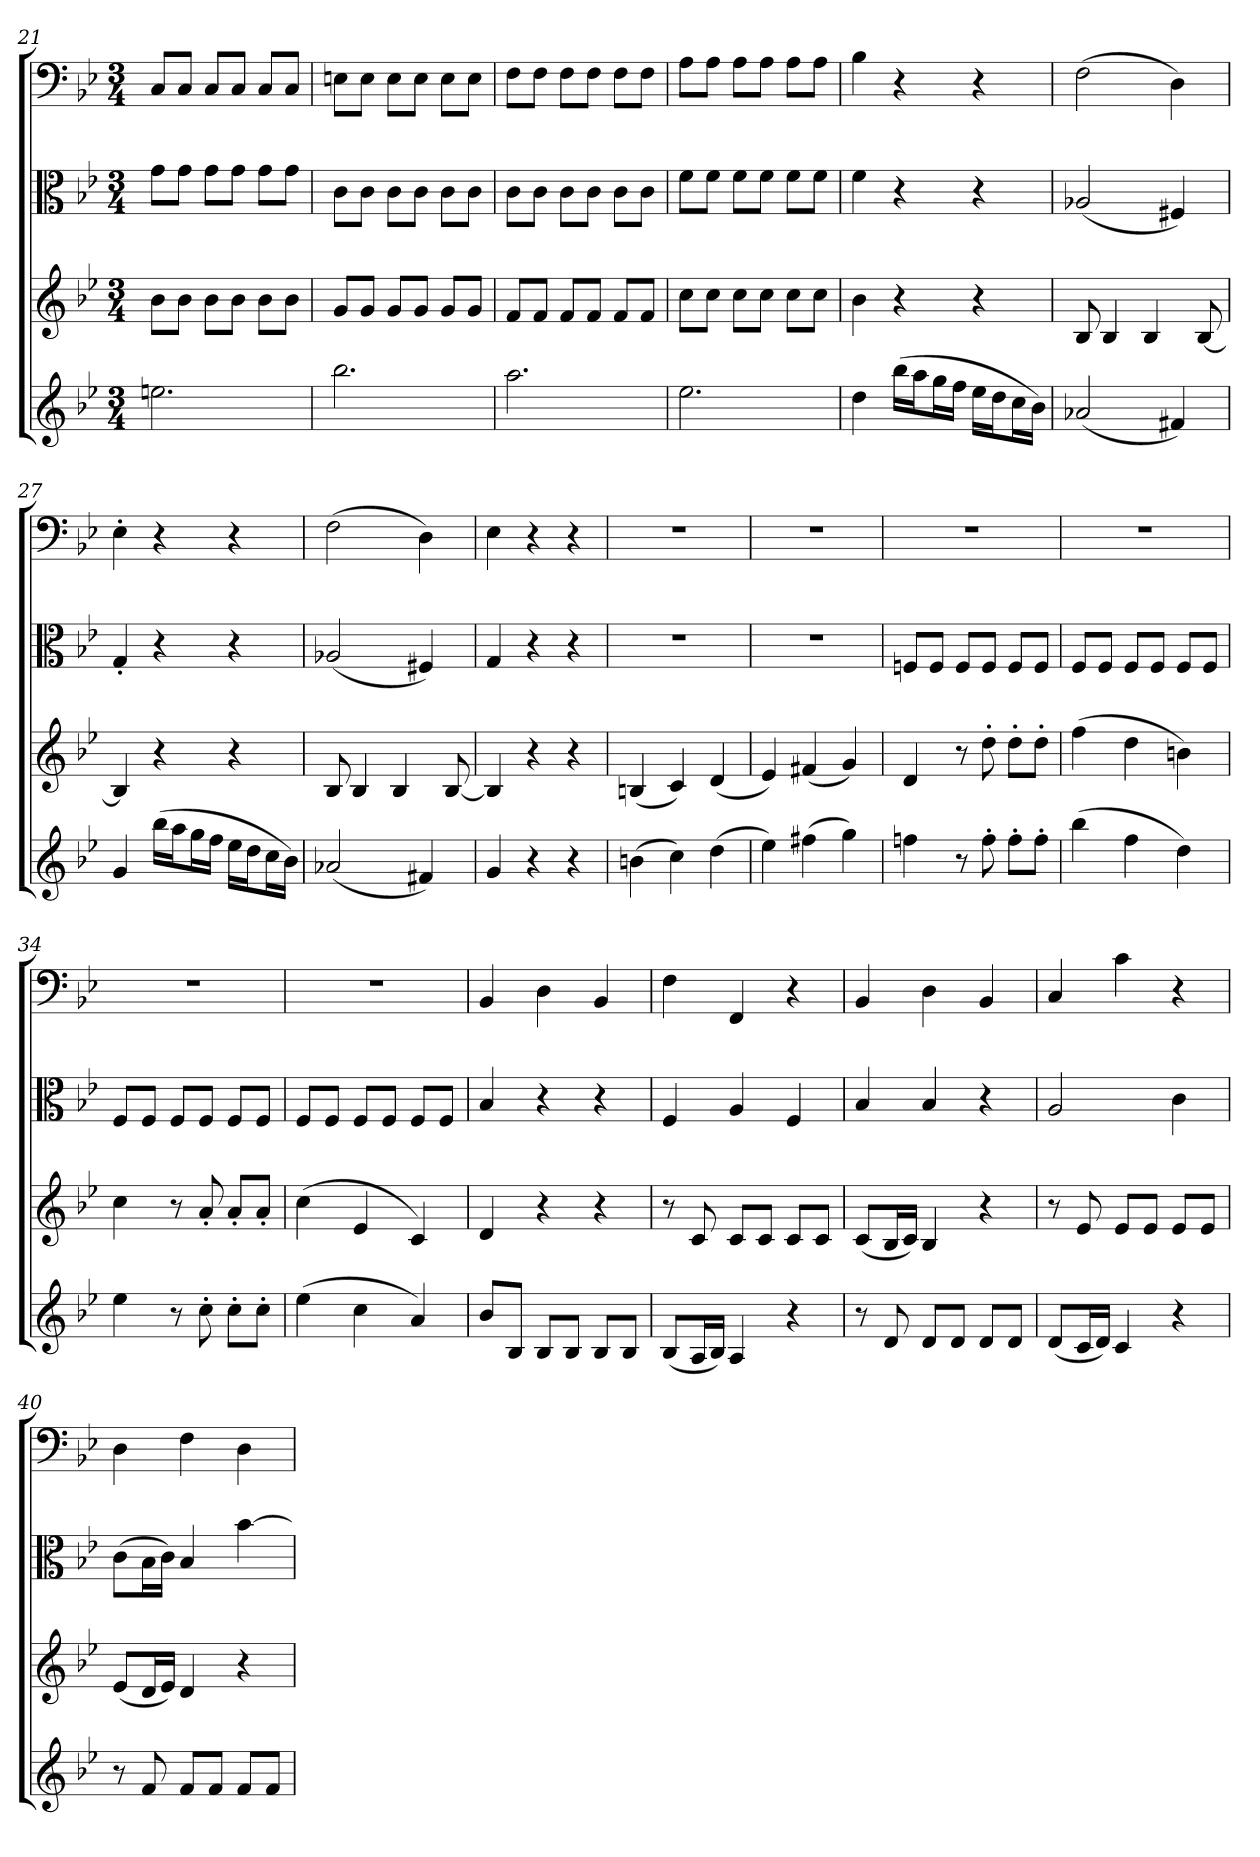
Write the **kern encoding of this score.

**kern	**kern	**kern	**kern
*part4	*part3	*part2	*part1
*staff4	*staff3	*staff2	*staff1
*clefG2	*clefG2	*clefC3	*clefF4
*k[b-e-]	*k[b-e-]	*k[b-e-]	*k[b-e-]
*g:	*g:	*g:	*g:
*M3/4	*M3/4	*M3/4	*M3/4
=21	=21	=21	=21
2.een	8b-\L	8g\L	8C/L
.	8b-\J	8g\J	8C/J
.	8b-\L	8g\L	8C/L
.	8b-\J	8g\J	8C/J
.	8b-\L	8g\L	8C/L
.	8b-\J	8g\J	8C/J
=22	=22	=22	=22
2.bb-	8g/L	8c\L	8En\L
.	8g/J	8c\J	8E\J
.	8g/L	8c\L	8E\L
.	8g/J	8c\J	8E\J
.	8g/L	8c\L	8E\L
.	8g/J	8c\J	8E\J
=23	=23	=23	=23
2.aa	8f/L	8c\L	8F\L
.	8f/J	8c\J	8F\J
.	8f/L	8c\L	8F\L
.	8f/J	8c\J	8F\J
.	8f/L	8c\L	8F\L
.	8f/J	8c\J	8F\J
=24	=24	=24	=24
2.ee-	8cc\L	8f\L	8A\L
.	8cc\J	8f\J	8A\J
.	8cc\L	8f\L	8A\L
.	8cc\J	8f\J	8A\J
.	8cc\L	8f\L	8A\L
.	8cc\J	8f\J	8A\J
=25	=25	=25	=25
4dd	4b-	4f	4B-
(16bb-\LL	4r	4r	4r
16aa\J	.	.	.
16gg\L	.	.	.
16ff\JJ	.	.	.
16ee-\LL	4r	4r	4r
16dd\J	.	.	.
16cc\L	.	.	.
16b-\JJ)	.	.	.
=26	=26	=26	=26
(2a-X	8B-	(2A-X	(2F
.	4B-	.	.
.	4B-	.	.
4f#X)	.	4F#X)	4D)
.	[8B-	.	.
=27	=27	=27	=27
4g	4B-]	4G'	4E-'
(16bb-\LL	4r	4r	4r
16aa\J	.	.	.
16gg\L	.	.	.
16ff\JJ	.	.	.
16ee-\LL	4r	4r	4r
16dd\J	.	.	.
16cc\L	.	.	.
16b-\JJ)	.	.	.
=28	=28	=28	=28
(2a-X	8B-	(2A-X	(2F
.	4B-	.	.
.	4B-	.	.
4f#X)	.	4F#X)	4D)
.	[8B-	.	.
=29	=29	=29	=29
4g	4B-]	4G	4E-
4r	4r	4r	4r
4r	4r	4r	4r
=30	=30	=30	=30
(4bn	(4Bn	2.r	2.r
4cc)	4c)	.	.
(4dd	(4d	.	.
=31	=31	=31	=31
4ee-)	4e-)	2.r	2.r
(4ff#X	(4f#X	.	.
4gg)	4g)	.	.
=32	=32	=32	=32
4ffn	4d	8Fn/L	2.r
.	.	8F/J	.
8r	8r	8F/L	.
8ff'	8dd'	8F/J	.
8ff'\L	8dd'\L	8F/L	.
8ff'\J	8dd'\J	8F/J	.
=33	=33	=33	=33
(4bb-	(4ff	8F/L	2.r
.	.	8F/J	.
4ff	4dd	8F/L	.
.	.	8F/J	.
4dd)	4bn)	8F/L	.
.	.	8F/J	.
=34	=34	=34	=34
4ee-	4cc	8F/L	2.r
.	.	8F/J	.
8r	8r	8F/L	.
8cc'	8a'	8F/J	.
8cc'\L	8a'/L	8F/L	.
8cc'\J	8a'/J	8F/J	.
=35	=35	=35	=35
(4ee-	(4cc	8F/L	2.r
.	.	8F/J	.
4cc	4e-	8F/L	.
.	.	8F/J	.
4a)	4c)	8F/L	.
.	.	8F/J	.
=36	=36	=36	=36
8b-/L	4d	4B-	4BB-
8B-/J	.	.	.
8B-/L	4r	4r	4D
8B-/J	.	.	.
8B-/L	4r	4r	4BB-
8B-/J	.	.	.
=37	=37	=37	=37
(8B-/L	8r	4F	4F
16A/L	8c	.	.
16B-/JJ)	.	.	.
4A	8c/L	4A	4FF
.	8c/J	.	.
4r	8c/L	4F	4r
.	8c/J	.	.
=38	=38	=38	=38
8r	(8c/L	4B-	4BB-
8d	16B-/L	.	.
.	16c/JJ)	.	.
8d/L	4B-	4B-	4D
8d/J	.	.	.
8d/L	4r	4r	4BB-
8d/J	.	.	.
=39	=39	=39	=39
(8d/L	8r	2A	4C
16c/L	8e-	.	.
16d/JJ)	.	.	.
4c	8e-/L	.	4c
.	8e-/J	.	.
4r	8e-/L	4c	4r
.	8e-/J	.	.
=40	=40	=40	=40
8r	(8e-/L	(8c\L	4D
8f	16d/L	16B-\L	.
.	16e-/JJ)	16c\JJ)	.
8f/L	4d	4B-	4F
8f/J	.	.	.
8f/L	4r	[4b-	4D
8f/J	.	.	.
=	=	=	=
*-	*-	*-	*-
